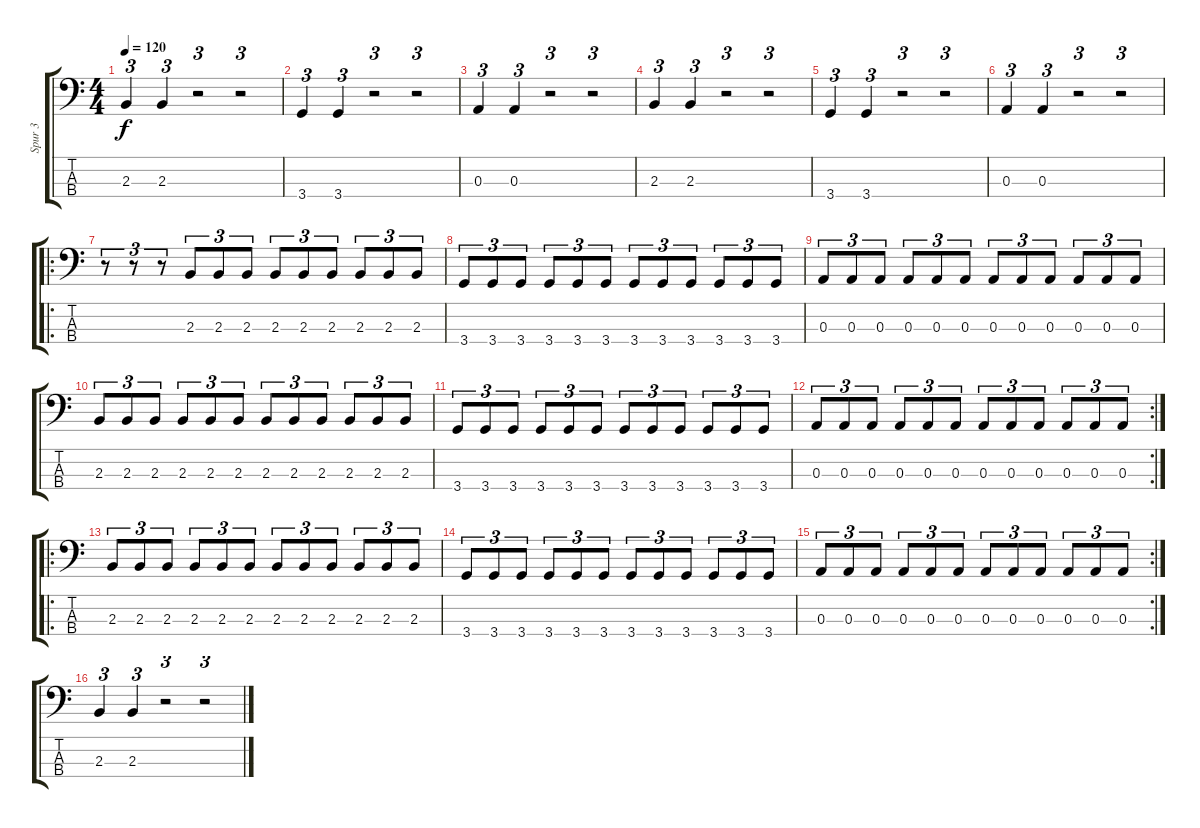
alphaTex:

\track ("Spur 3" "Spur 3") {instrument electricbassfinger}
\staff {score tabs}
\tuning (G2 D2 A1 E1) {hide}
\ts (4 4)
\tempo 120
\clef f4
\ks c
2.3.4{tu (3 2) dy f instrument electricbassfinger} 2.3.4{tu (3 2)} r.2{tu (3 2)} r.2{tu (3 2)} |
3.4.4{tu (3 2)} 3.4.4{tu (3 2)} r.2{tu (3 2)} r.2{tu (3 2)} |
0.3.4{tu (3 2)} 0.3.4{tu (3 2)} r.2{tu (3 2)} r.2{tu (3 2)} |
2.3.4{tu (3 2)} 2.3.4{tu (3 2)} r.2{tu (3 2)} r.2{tu (3 2)} |
3.4.4{tu (3 2)} 3.4.4{tu (3 2)} r.2{tu (3 2)} r.2{tu (3 2)} |
0.3.4{tu (3 2)} 0.3.4{tu (3 2)} r.2{tu (3 2)} r.2{tu (3 2)} |
\ro
r.8{tu (3 2)} r.8{tu (3 2)} r.8{tu (3 2)} 2.3.8{tu (3 2)} 2.3.8{tu (3 2)} 2.3.8{tu (3 2)} 2.3.8{tu (3 2)} 2.3.8{tu (3 2)} 2.3.8{tu (3 2)} 2.3.8{tu (3 2)} 2.3.8{tu (3 2)} 2.3.8{tu (3 2)} |
3.4.8{tu (3 2)} 3.4.8{tu (3 2)} 3.4.8{tu (3 2)} 3.4.8{tu (3 2)} 3.4.8{tu (3 2)} 3.4.8{tu (3 2)} 3.4.8{tu (3 2)} 3.4.8{tu (3 2)} 3.4.8{tu (3 2)} 3.4.8{tu (3 2)} 3.4.8{tu (3 2)} 3.4.8{tu (3 2)} |
0.3.8{tu (3 2)} 0.3.8{tu (3 2)} 0.3.8{tu (3 2)} 0.3.8{tu (3 2)} 0.3.8{tu (3 2)} 0.3.8{tu (3 2)} 0.3.8{tu (3 2)} 0.3.8{tu (3 2)} 0.3.8{tu (3 2)} 0.3.8{tu (3 2)} 0.3.8{tu (3 2)} 0.3.8{tu (3 2)} |
2.3.8{tu (3 2)} 2.3.8{tu (3 2)} 2.3.8{tu (3 2)} 2.3.8{tu (3 2)} 2.3.8{tu (3 2)} 2.3.8{tu (3 2)} 2.3.8{tu (3 2)} 2.3.8{tu (3 2)} 2.3.8{tu (3 2)} 2.3.8{tu (3 2)} 2.3.8{tu (3 2)} 2.3.8{tu (3 2)} |
3.4.8{tu (3 2)} 3.4.8{tu (3 2)} 3.4.8{tu (3 2)} 3.4.8{tu (3 2)} 3.4.8{tu (3 2)} 3.4.8{tu (3 2)} 3.4.8{tu (3 2)} 3.4.8{tu (3 2)} 3.4.8{tu (3 2)} 3.4.8{tu (3 2)} 3.4.8{tu (3 2)} 3.4.8{tu (3 2)} |
\rc 2
0.3.8{tu (3 2)} 0.3.8{tu (3 2)} 0.3.8{tu (3 2)} 0.3.8{tu (3 2)} 0.3.8{tu (3 2)} 0.3.8{tu (3 2)} 0.3.8{tu (3 2)} 0.3.8{tu (3 2)} 0.3.8{tu (3 2)} 0.3.8{tu (3 2)} 0.3.8{tu (3 2)} 0.3.8{tu (3 2)} |
\ro
2.3.8{tu (3 2)} 2.3.8{tu (3 2)} 2.3.8{tu (3 2)} 2.3.8{tu (3 2)} 2.3.8{tu (3 2)} 2.3.8{tu (3 2)} 2.3.8{tu (3 2)} 2.3.8{tu (3 2)} 2.3.8{tu (3 2)} 2.3.8{tu (3 2)} 2.3.8{tu (3 2)} 2.3.8{tu (3 2)} |
3.4.8{tu (3 2)} 3.4.8{tu (3 2)} 3.4.8{tu (3 2)} 3.4.8{tu (3 2)} 3.4.8{tu (3 2)} 3.4.8{tu (3 2)} 3.4.8{tu (3 2)} 3.4.8{tu (3 2)} 3.4.8{tu (3 2)} 3.4.8{tu (3 2)} 3.4.8{tu (3 2)} 3.4.8{tu (3 2)} |
\rc 2
0.3.8{tu (3 2)} 0.3.8{tu (3 2)} 0.3.8{tu (3 2)} 0.3.8{tu (3 2)} 0.3.8{tu (3 2)} 0.3.8{tu (3 2)} 0.3.8{tu (3 2)} 0.3.8{tu (3 2)} 0.3.8{tu (3 2)} 0.3.8{tu (3 2)} 0.3.8{tu (3 2)} 0.3.8{tu (3 2)} |
2.3.4{tu (3 2)} 2.3.4{tu (3 2)} r.2{tu (3 2)} r.2{tu (3 2)}
